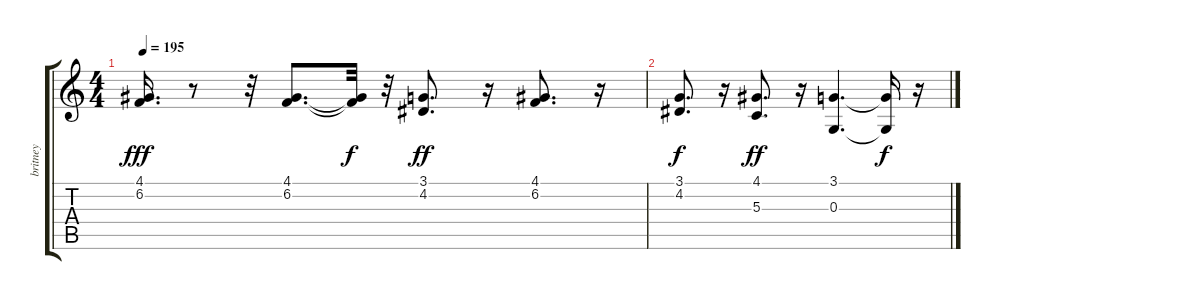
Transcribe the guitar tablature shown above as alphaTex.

\track ("britney" "britney") {instrument lead6voice}
\staff {score tabs}
\tuning (E4 B3 G3 D3 A2 E2) {hide}
\ts (4 4)
\tempo 195
\clef g2
\ks c
(4.1 6.2).16{d dy fff} r.8 r.32 (4.1 6.2).8{d} (4.1{t} 6.2{t}).32{dy f} r.32 (3.1 4.2).8{d dy ff} r.16 (4.1 6.2).8{d} r.16 |
(3.1 4.2).8{d dy f} r.16 (4.1 5.3).8{d dy ff} r.16 (3.1 0.3).4{d} (3.1{t} 0.3{t}).16{dy f} r.16
